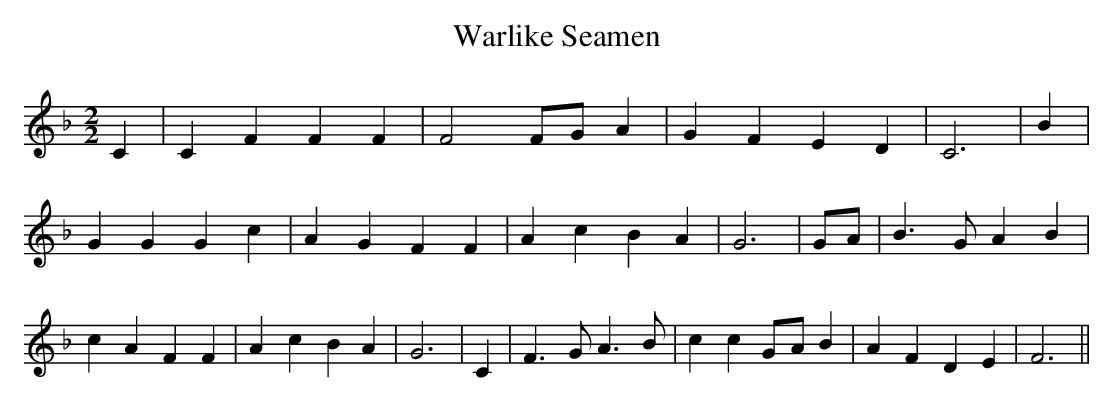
X:1
T:Warlike Seamen
M:2/2
L:1/4
K:F
 C| C F F F| F2F/2-G/2 A| G F E D| C3| B| G G G c| A G F F| A c B A|\
 G3| G/2A/2| B3/2 G/2 A B| c- A F F| A c B A| G3| C| F3/2 G/2 A3/2 B/2|\
 c cG/2-A/2 B| A F D E| F3||
